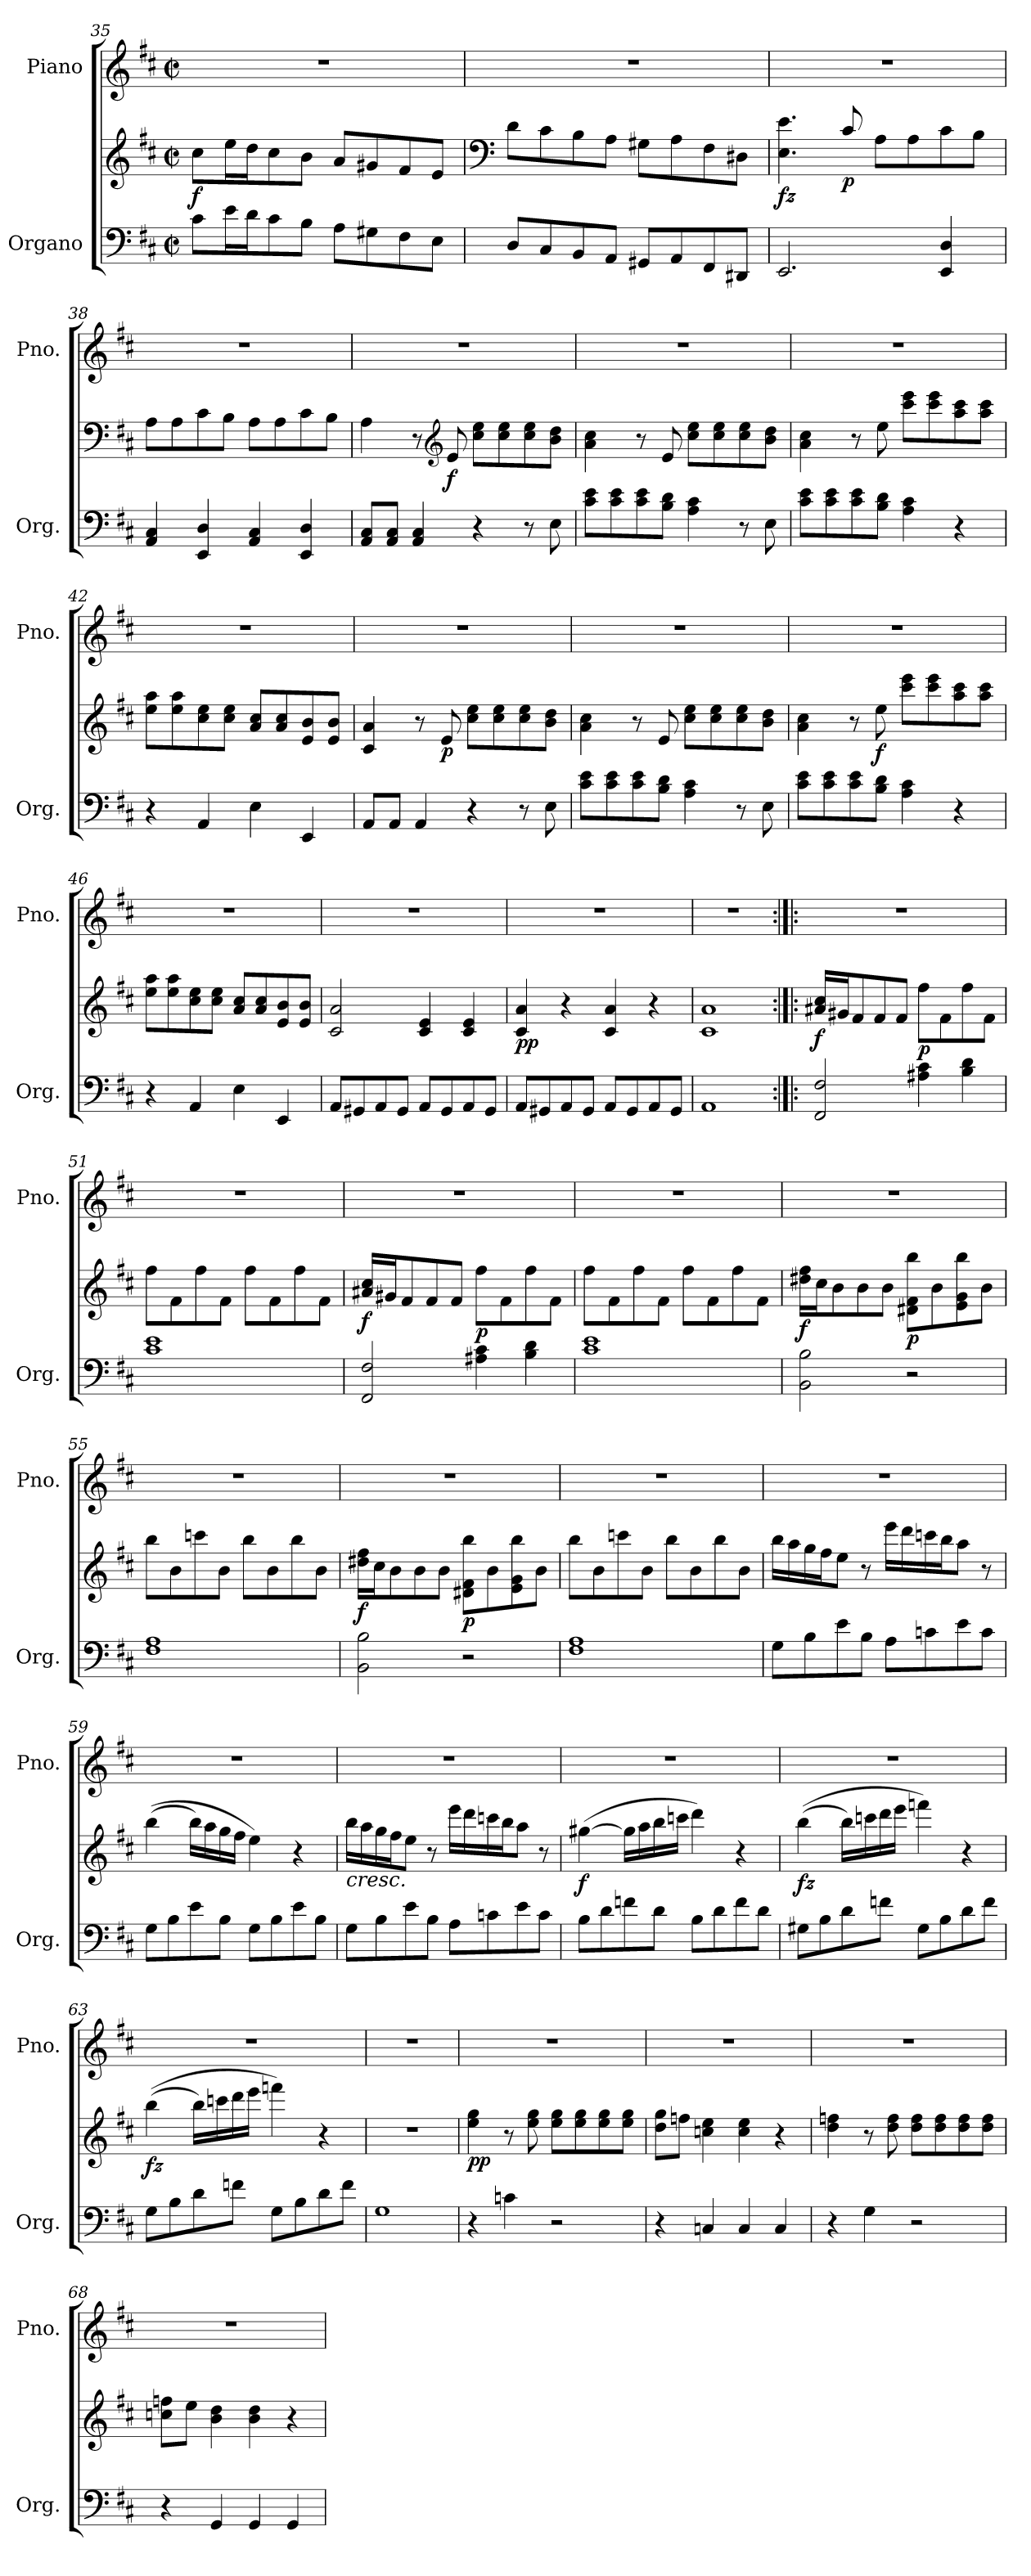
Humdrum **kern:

**kern	**kern	**dynam	**kern
*part2	*part2	*part2	*part1
*staff3	*staff2	*staff2/3	*staff1
*I"Organo	*	*	*I"Piano
*I'Org.	*	*	*I'Pno.
*clefF4	*clefG2	*	*clefG2
*k[f#c#]	*k[f#c#]	*	*k[f#c#]
*M2/2	*M2/2	*	*M2/2
*met(c|)	*met(c|)	*	*met(c|)
=35	=35	=35	=35
!	!	!LO:DY:b	!
8c#\L	8cc#\L	f	1r
16e\L	16ee\L	.	.
16d\J	16dd\J	.	.
8c#\	8cc#\	.	.
8B\J	8b\J	.	.
8A\L	8a/L	.	.
8G#X\	8g#X/	.	.
8F#\	8f#/	.	.
8E\J	8e/J	.	.
!!LO:LB:g=z
=36	=36	=36	=36
*	*clefF4	*	*
8D/L	8d\L	.	1r
8C#/	8c#\	.	.
8BB/	8B\	.	.
8AA/J	8A\J	.	.
8GG#X/L	8G#X\L	.	.
8AA/	8A\	.	.
8FF#/	8F#\	.	.
8DD#X/J	8D#X\J	.	.
=37	=37	=37	=37
!	!	!LO:DY:b	!
2.EE/	4.E\ 4.e\	fz	1r
!	!	!LO:DY:b	!
.	8c#/	p	.
.	8A\L	.	.
.	8A\	.	.
4EE/ 4D/	8c#\	.	.
.	8B\J	.	.
=38	=38	=38	=38
4AA/ 4C#/	8A\L	.	1r
.	8A\	.	.
4EE/ 4D/	8c#\	.	.
.	8B\J	.	.
4AA/ 4C#/	8A\L	.	.
.	8A\	.	.
4EE/ 4D/	8c#\	.	.
.	8B\J	.	.
=39	=39	=39	=39
8AA/ 8C#/L	4A\	.	1r
8AA/ 8C#/J	.	.	.
4AA/ 4C#/	8r	.	.
*	*clefG2	*	*
!	!	!LO:DY:b	!
.	8e/	f	.
4r	8cc#\ 8ee\L	.	.
.	8cc#\ 8ee\	.	.
8r	8cc#\ 8ee\	.	.
8E\	8b\ 8dd\J	.	.
!!LO:LB:g=z
=40	=40	=40	=40
8c#\ 8e\L	4a\ 4cc#\	.	1r
8c#\ 8e\	.	.	.
8c#\ 8e\	8r	.	.
8B\ 8d\J	8e/	.	.
4A\ 4c#\	8cc#\ 8ee\L	.	.
.	8cc#\ 8ee\	.	.
8r	8cc#\ 8ee\	.	.
8E\	8b\ 8dd\J	.	.
=41	=41	=41	=41
8c#\ 8e\L	4a\ 4cc#\	.	1r
8c#\ 8e\	.	.	.
8c#\ 8e\	8r	.	.
8B\ 8d\J	8ee\	.	.
4A\ 4c#\	8ccc#\ 8eee\L	.	.
.	8ccc#\ 8eee\	.	.
4r	8aa\ 8ccc#\	.	.
.	8aa\ 8ccc#\J	.	.
=42	=42	=42	=42
4r	8ee\ 8aa\L	.	1r
.	8ee\ 8aa\	.	.
4AA/	8cc#\ 8ee\	.	.
.	8cc#\ 8ee\J	.	.
4E\	8a/ 8cc#/L	.	.
.	8a/ 8cc#/	.	.
4EE/	8e/ 8b/	.	.
.	8e/ 8b/J	.	.
=43	=43	=43	=43
8AA/L	4c#/ 4a/	.	1r
8AA/J	.	.	.
4AA/	8r	.	.
!	!	!LO:DY:b	!
.	8e/	p	.
4r	8cc#\ 8ee\L	.	.
.	8cc#\ 8ee\	.	.
8r	8cc#\ 8ee\	.	.
8E\	8b\ 8dd\J	.	.
!!LO:LB:g=z
=44	=44	=44	=44
8c#\ 8e\L	4a\ 4cc#\	.	1r
8c#\ 8e\	.	.	.
8c#\ 8e\	8r	.	.
8B\ 8d\J	8e/	.	.
4A\ 4c#\	8cc#\ 8ee\L	.	.
.	8cc#\ 8ee\	.	.
8r	8cc#\ 8ee\	.	.
8E\	8b\ 8dd\J	.	.
=45	=45	=45	=45
8c#\ 8e\L	4a\ 4cc#\	.	1r
8c#\ 8e\	.	.	.
8c#\ 8e\	8r	.	.
!	!	!LO:DY:b	!
8B\ 8d\J	8ee\	f	.
4A\ 4c#\	8ccc#\ 8eee\L	.	.
.	8ccc#\ 8eee\	.	.
4r	8aa\ 8ccc#\	.	.
.	8aa\ 8ccc#\J	.	.
=46	=46	=46	=46
4r	8ee\ 8aa\L	.	1r
.	8ee\ 8aa\	.	.
4AA/	8cc#\ 8ee\	.	.
.	8cc#\ 8ee\J	.	.
4E\	8a/ 8cc#/L	.	.
.	8a/ 8cc#/	.	.
4EE/	8e/ 8b/	.	.
.	8e/ 8b/J	.	.
=47	=47	=47	=47
8AA/L	2c#/ 2a/	.	1r
8GG#X/	.	.	.
8AA/	.	.	.
8GG#/J	.	.	.
8AA/L	4c#/ 4e/	.	.
8GG#/	.	.	.
8AA/	4c#/ 4e/	.	.
8GG#/J	.	.	.
!!LO:LB:g=z
=48	=48	=48	=48
!	!	!LO:DY:b	!
8AA/L	4c#/ 4a/	pp	1r
8GG#X/	.	.	.
8AA/	4r	.	.
8GG#/J	.	.	.
8AA/L	4c#/ 4a/	.	.
8GG#/	.	.	.
8AA/	4r	.	.
8GG#/J	.	.	.
=49	=49	=49	=49
1AA	1c# 1a	.	1r
=50:|!|:	=50:|!|:	=50:|!|:	=50:|!|:
!	!	!LO:DY:b	!
2FF#/ 2F#/	16a#X/ 16cc#/LL	f	1r
.	16g#X/J	.	.
.	8f#/	.	.
.	8f#/	.	.
.	8f#/J	.	.
!	!	!LO:DY:b	!
4A#X\ 4c#\	8ff#\L	p	.
.	8f#\	.	.
4B\ 4d\	8ff#\	.	.
.	8f#\J	.	.
=51	=51	=51	=51
1c# 1e	8ff#\L	.	1r
.	8f#\	.	.
.	8ff#\	.	.
.	8f#\J	.	.
.	8ff#\L	.	.
.	8f#\	.	.
.	8ff#\	.	.
.	8f#\J	.	.
=52	=52	=52	=52
!	!	!LO:DY:b	!
2FF#/ 2F#/	16a#X/ 16cc#/LL	f	1r
.	16g#X/J	.	.
.	8f#/	.	.
.	8f#/	.	.
.	8f#/J	.	.
!	!	!LO:DY:b	!
4A#X\ 4c#\	8ff#\L	p	.
.	8f#\	.	.
4B\ 4d\	8ff#\	.	.
.	8f#\J	.	.
!!LO:LB:g=z
=53	=53	=53	=53
1c# 1e	8ff#\L	.	1r
.	8f#\	.	.
.	8ff#\	.	.
.	8f#\J	.	.
.	8ff#\L	.	.
.	8f#\	.	.
.	8ff#\	.	.
.	8f#\J	.	.
=54	=54	=54	=54
!	!	!LO:DY:b	!
2BB\ 2B\	16dd#X\ 16ff#\LL	f	1r
.	16cc#\J	.	.
.	8b\	.	.
.	8b\	.	.
.	8b\J	.	.
!	!	!LO:DY:b	!
2r	8d#X\ 8f#\ 8bb\L	p	.
.	8b\	.	.
.	8e\ 8g\ 8bb\	.	.
.	8b\J	.	.
=55	=55	=55	=55
1F# 1A	8bb\L	.	1r
.	8b\	.	.
.	8cccn\	.	.
.	8b\J	.	.
.	8bb\L	.	.
.	8b\	.	.
.	8bb\	.	.
.	8b\J	.	.
=56	=56	=56	=56
!	!	!LO:DY:b	!
2BB\ 2B\	16dd#X\ 16ff#\LL	f	1r
.	16cc#\J	.	.
.	8b\	.	.
.	8b\	.	.
.	8b\J	.	.
!	!	!LO:DY:b	!
2r	8d#X\ 8f#\ 8bb\L	p	.
.	8b\	.	.
.	8e\ 8g\ 8bb\	.	.
.	8b\J	.	.
!!LO:PB:g=z
=57	=57	=57	=57
1F# 1A	8bb\L	.	1r
.	8b\	.	.
.	8cccn\	.	.
.	8b\J	.	.
.	8bb\L	.	.
.	8b\	.	.
.	8bb\	.	.
.	8b\J	.	.
=58	=58	=58	=58
8G\L	16bb\LL	.	1r
.	16aa\	.	.
8B\	16gg\	.	.
.	16ff#\J	.	.
8e\	8ee\J	.	.
8B\J	8r	.	.
8A\L	16eee\LL	.	.
.	16ddd\	.	.
8cn\	16cccn\	.	.
.	16bb\J	.	.
8e\	8aa\J	.	.
8c\J	8r	.	.
=59	=59	=59	=59
8G\L	(>(>4bb\	.	1r
8B\	.	.	.
8e\	16bb\LL)	.	.
.	16aa\	.	.
8B\J	16gg\	.	.
.	16ff#\JJ	.	.
8G\L	4ee\)	.	.
8B\	.	.	.
8e\	4r	.	.
8B\J	.	.	.
!!LO:LB:g=z
=60	=60	=60	=60
!	!LO:TX:b:i:t=cresc.	!	!
8G\L	16bb\LL	.	1r
.	16aa\	.	.
8B\	16gg\	.	.
.	16ff#\J	.	.
8e\	8ee\J	.	.
8B\J	8r	.	.
8A\L	16eee\LL	.	.
.	16ddd\	.	.
8cn\	16cccn\	.	.
.	16bb\J	.	.
8e\	8aa\J	.	.
8c\J	8r	.	.
=61	=61	=61	=61
!	!	!LO:DY:b	!
8B\L	(>[4gg#X\	f	1r
8d\	.	.	.
8fn\	16gg#\LL]	.	.
.	16aa\	.	.
8d\J	16bb\	.	.
.	16cccn\JJ	.	.
8B\L	4ddd\)	.	.
8d\	.	.	.
8f\	4r	.	.
8d\J	.	.	.
=62	=62	=62	=62
!	!	!LO:DY:b	!
8G#X\L	(>(>4bb\	fz	1r
8B\	.	.	.
8d\	16bb\LL)	.	.
.	16cccn\	.	.
8fn\J	16ddd\	.	.
.	16eee\JJ	.	.
8G#\L	4fffn\)	.	.
8B\	.	.	.
8d\	4r	.	.
8f\J	.	.	.
!!LO:LB:g=z
=63	=63	=63	=63
!	!	!LO:DY:b	!
8G\L	(>(>4bb\	fz	1r
8B\	.	.	.
8d\	16bb\LL)	.	.
.	16cccn\	.	.
8fn\J	16ddd\	.	.
.	16eee\JJ	.	.
8G\L	4fffn\)	.	.
8B\	.	.	.
8d\	4r	.	.
8f\J	.	.	.
=64	=64	=64	=64
1G	1r	.	1r
=65	=65	=65	=65
!	!	!LO:DY:b	!
4r	4ee\ 4gg\	pp	1r
4cn\	8r	.	.
.	8ee\ 8gg\	.	.
2r	8ee\ 8gg\L	.	.
.	8ee\ 8gg\	.	.
.	8ee\ 8gg\	.	.
.	8ee\ 8gg\J	.	.
=66	=66	=66	=66
4r	8dd\ 8gg\L	.	1r
.	8ffn\J	.	.
4Cn/	4ccn\ 4ee\	.	.
4C/	4cc\ 4ee\	.	.
4C/	4r	.	.
=67	=67	=67	=67
4r	4dd\ 4ffn\	.	1r
4G\	8r	.	.
.	8dd\ 8ff\	.	.
2r	8dd\ 8ff\L	.	.
.	8dd\ 8ff\	.	.
.	8dd\ 8ff\	.	.
.	8dd\ 8ff\J	.	.
!!LO:LB:g=z
=68	=68	=68	=68
4r	8ccn\ 8ffn\L	.	1r
.	8ee\J	.	.
4GG/	4b\ 4dd\	.	.
4GG/	4b\ 4dd\	.	.
4GG/	4r	.	.
=	=	=	=
*-	*-	*-	*-
